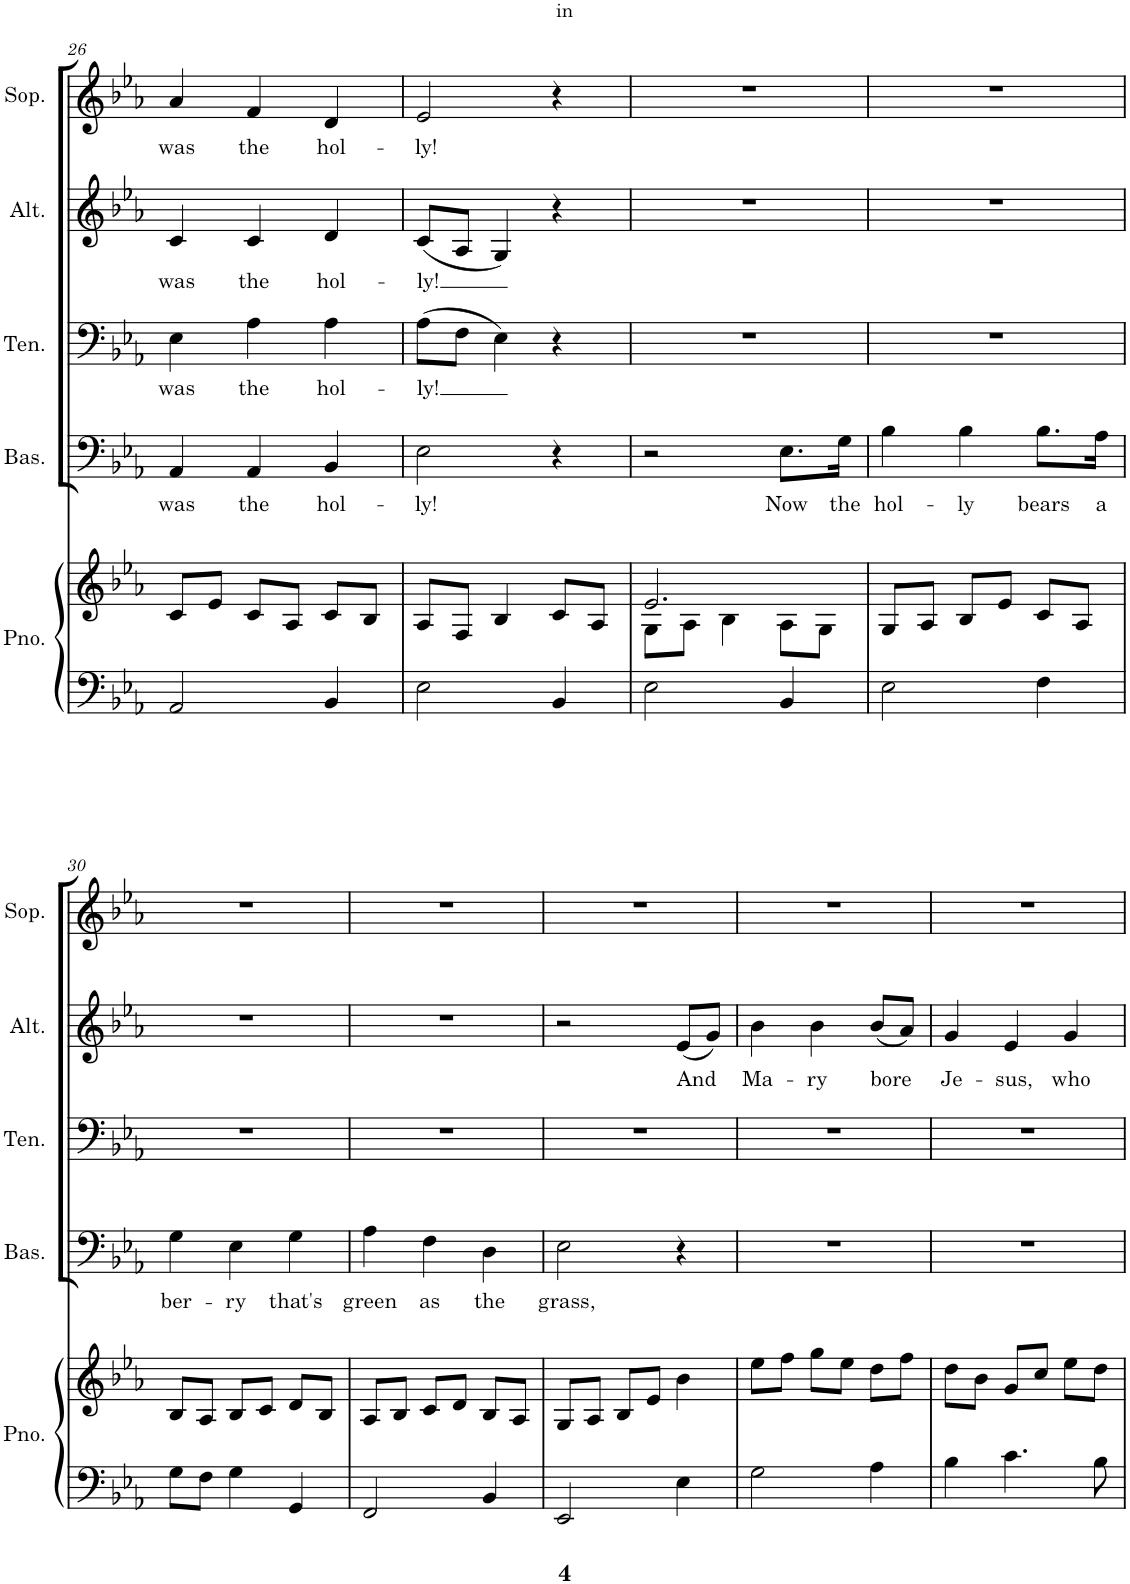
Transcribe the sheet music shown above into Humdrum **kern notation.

**kern	**kern	**kern	**text	**kern	**text	**kern	**text	**kern	**text
*part5	*part5	*part4	*part4	*part3	*part3	*part2	*part2	*part1	*part1
*staff6	*staff5	*staff4	*staff4	*staff3	*staff3	*staff2	*staff2	*staff1	*staff1
*I"Piano	*	*I"Bass	*	*I"Tenor	*	*I"Alto	*	*I"Soprano	*
*I'Pno.	*	*I'Bas.	*	*I'Ten.	*	*I'Alt.	*	*I'Sop.	*
!!LO:PB:g=z
*clefF4	*clefG2	*clefF4	*	*clefF4	*	*clefG2	*	*clefG2	*
*k[b-e-a-]	*k[b-e-a-]	*k[b-e-a-]	*	*k[b-e-a-]	*	*k[b-e-a-]	*	*k[b-e-a-]	*
*M3/4	*M3/4	*M3/4	*	*M3/4	*	*M3/4	*	*M3/4	*
=26	=26	=26	=26	=26	=26	=26	=26	=26	=26
!	!	!	!LO:LY:b	!	!LO:LY:b	!	!LO:LY:b	!	!LO:LY:b
2AA-/	8c/L	4AA-/	was	4E-\	was	4c/	was	4a-/	was
.	8e-/J	.	.	.	.	.	.	.	.
!	!	!	!LO:LY:b	!	!LO:LY:b	!	!LO:LY:b	!	!LO:LY:b
.	8c/L	4AA-/	the	4A-\	the	4c/	the	4f/	the
.	8A-/J	.	.	.	.	.	.	.	.
!	!	!	!LO:LY:b	!	!LO:LY:b	!	!LO:LY:b	!	!LO:LY:b
4BB-/	8c/L	4BB-/	hol-	4A-\	hol-	4d/	hol-	4d/	hol-
.	8B-/J	.	.	.	.	.	.	.	.
=27	=27	=27	=27	=27	=27	=27	=27	=27	=27
!	!	!	!LO:LY:b	!	!LO:LY:b	!	!LO:LY:b	!	!LO:LY:b
2E-\	8A-/L	2E-\	-ly!	(8A-\L	-ly!	(8c/L	-ly!	2e-/	-ly!
.	8F/J	.	.	8F\J	.	8A-/J	.	.	.
.	4B-/	.	.	4E-\)	.	4G/)	.	.	.
4BB-/	8c/L	4r	.	4r	.	4r	.	4r	.
.	8A-/J	.	.	.	.	.	.	.	.
=28	=28	=28	=28	=28	=28	=28	=28	=28	=28
*	*^	*	*	*	*	*	*	*	*
2E-\	2.e-/	8G\L	2r	.	2.r	.	2.r	.	2.r	.
.	.	8A-\J	.	.	.	.	.	.	.	.
.	.	4B-\	.	.	.	.	.	.	.	.
!	!	!	!	!LO:LY:b	!	!	!	!	!	!
4BB-/	.	8A-\L	8.E-\L	Now	.	.	.	.	.	.
.	.	8G\J	.	.	.	.	.	.	.	.
!	!	!	!	!LO:LY:b	!	!	!	!	!	!
.	.	.	16G\Jk	the	.	.	.	.	.	.
*	*v	*v	*	*	*	*	*	*	*	*
=29	=29	=29	=29	=29	=29	=29	=29	=29	=29
!	!	!	!LO:LY:b	!	!	!	!	!	!
2E-\	8G/L	4B-\	hol-	2.r	.	2.r	.	2.r	.
.	8A-/J	.	.	.	.	.	.	.	.
!	!	!	!LO:LY:b	!	!	!	!	!	!
.	8B-/L	4B-\	-ly	.	.	.	.	.	.
.	8e-/J	.	.	.	.	.	.	.	.
!	!	!	!LO:LY:b	!	!	!	!	!	!
4F\	8c/L	8.B-\L	bears	.	.	.	.	.	.
.	8A-/J	.	.	.	.	.	.	.	.
!	!	!	!LO:LY:b	!	!	!	!	!	!
.	.	16A-\Jk	a	.	.	.	.	.	.
!!LO:LB:g=z
=30	=30	=30	=30	=30	=30	=30	=30	=30	=30
!	!	!	!LO:LY:b	!	!	!	!	!	!
8G\L	8B-/L	4G\	ber-	2.r	.	2.r	.	2.r	.
8F\J	8A-/J	.	.	.	.	.	.	.	.
!	!	!	!LO:LY:b	!	!	!	!	!	!
4G\	8B-/L	4E-\	-ry	.	.	.	.	.	.
.	8c/J	.	.	.	.	.	.	.	.
!	!	!	!LO:LY:b	!	!	!	!	!	!
4GG/	8d/L	4G\	that's	.	.	.	.	.	.
.	8B-/J	.	.	.	.	.	.	.	.
=31	=31	=31	=31	=31	=31	=31	=31	=31	=31
!	!	!	!LO:LY:b	!	!	!	!	!	!
2FF/	8A-/L	4A-\	green	2.r	.	2.r	.	2.r	.
.	8B-/J	.	.	.	.	.	.	.	.
!	!	!	!LO:LY:b	!	!	!	!	!	!
.	8c/L	4F\	as	.	.	.	.	.	.
.	8d/J	.	.	.	.	.	.	.	.
!	!	!	!LO:LY:b	!	!	!	!	!	!
4BB-/	8B-/L	4D\	the	.	.	.	.	.	.
.	8A-/J	.	.	.	.	.	.	.	.
=32	=32	=32	=32	=32	=32	=32	=32	=32	=32
!	!	!	!LO:LY:b	!	!	!	!	!	!
2EE-/	8G/L	2E-\	grass,	2.r	.	2r	.	2.r	.
.	8A-/J	.	.	.	.	.	.	.	.
.	8B-/L	.	.	.	.	.	.	.	.
.	8e-/J	.	.	.	.	.	.	.	.
!	!	!	!	!	!	!	!LO:LY:b	!	!
4E-\	4b-\	4r	.	.	.	(8e-/L	And	.	.
.	.	.	.	.	.	8g/J)	.	.	.
=33	=33	=33	=33	=33	=33	=33	=33	=33	=33
!	!	!	!	!	!	!	!LO:LY:b	!	!
2G\	8ee-\L	2.r	.	2.r	.	4b-\	Ma-	2.r	.
.	8ff\J	.	.	.	.	.	.	.	.
!	!	!	!	!	!	!	!LO:LY:b	!	!
.	8gg\L	.	.	.	.	4b-\	-ry	.	.
.	8ee-\J	.	.	.	.	.	.	.	.
!	!	!	!	!	!	!	!LO:LY:b	!	!
4A-\	8dd\L	.	.	.	.	(8b-/L	bore	.	.
.	8ff\J	.	.	.	.	8a-/J)	.	.	.
=34	=34	=34	=34	=34	=34	=34	=34	=34	=34
!	!	!	!	!	!	!	!LO:LY:b	!	!
4B-\	8dd\L	2.r	.	2.r	.	4g/	Je-	2.r	.
.	8b-\J	.	.	.	.	.	.	.	.
!	!	!	!	!	!	!	!LO:LY:b	!	!
4.c\	8g/L	.	.	.	.	4e-/	-sus,	.	.
.	8cc/J	.	.	.	.	.	.	.	.
!	!	!	!	!	!	!	!LO:LY:b	!	!
.	8ee-\L	.	.	.	.	4g/	who	.	.
8B-\	8dd\J	.	.	.	.	.	.	.	.
=	=	=	=	=	=	=	=	=	=
*-	*-	*-	*-	*-	*-	*-	*-	*-	*-
